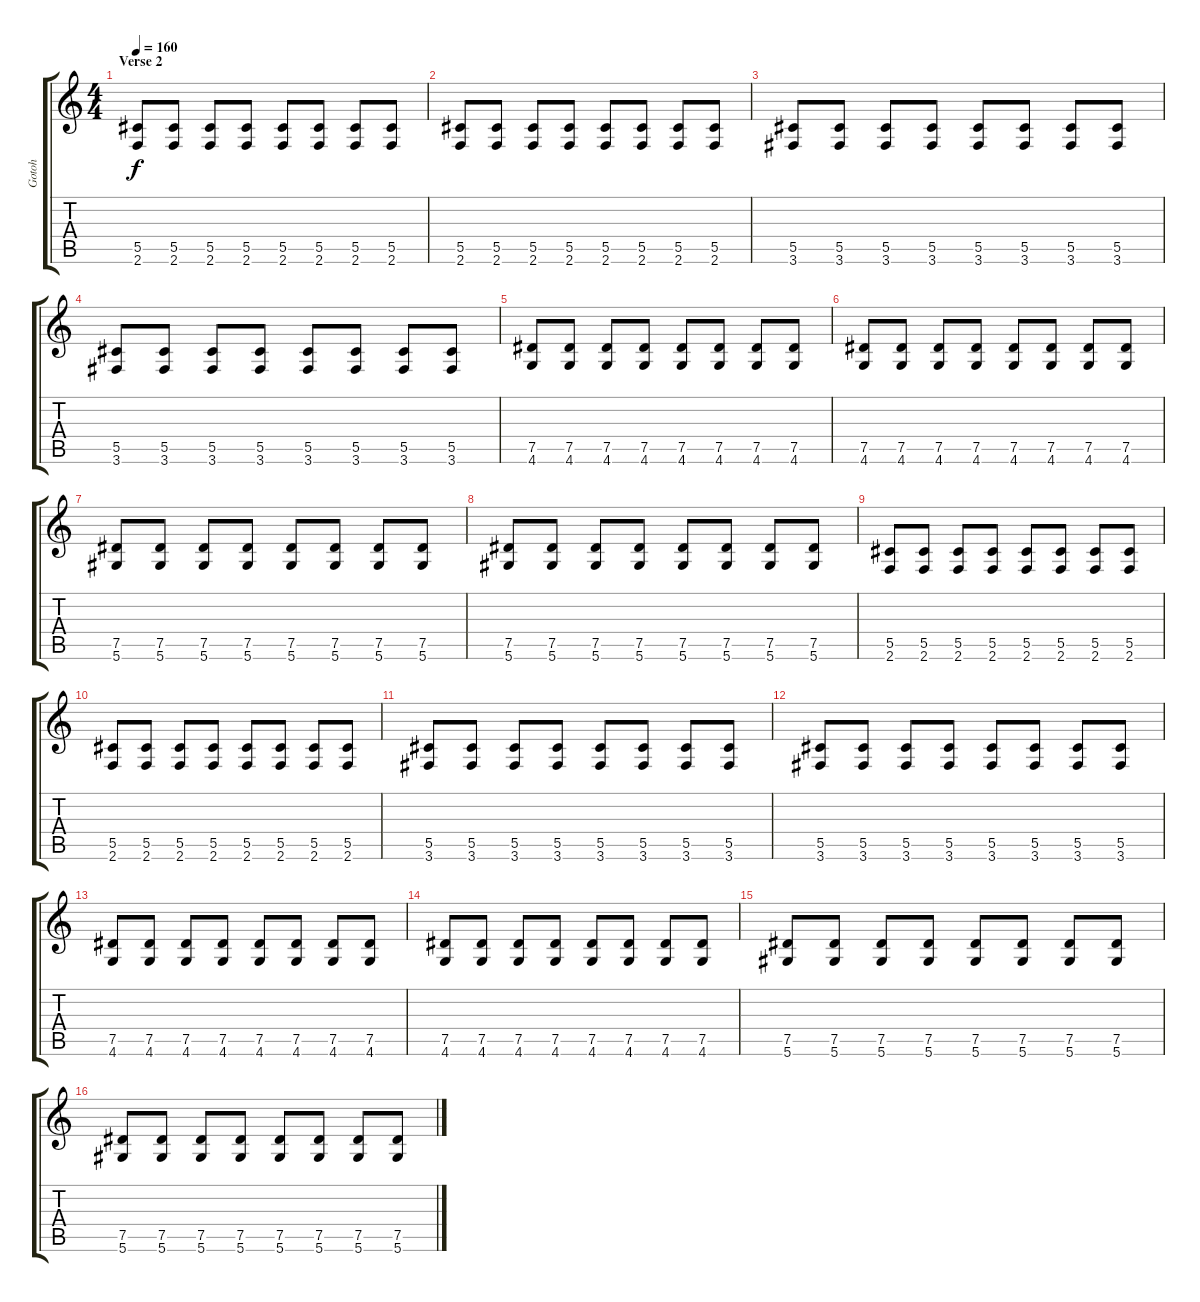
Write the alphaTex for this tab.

\track ("Gotoh" "Gotoh") {instrument distortionguitar}
\staff {score tabs}
\tuning (Eb4 Bb3 Gb3 Db3 Ab2 Eb2) {hide}
\ts (4 4)
\section ("" "Verse 2")
\tempo 160
\clef g2
\ks c
(5.5 2.6).8{dy f} (5.5 2.6).8 (5.5 2.6).8 (5.5 2.6).8 (5.5 2.6).8 (5.5 2.6).8 (5.5 2.6).8 (5.5 2.6).8 |
(5.5 2.6).8 (5.5 2.6).8 (5.5 2.6).8 (5.5 2.6).8 (5.5 2.6).8 (5.5 2.6).8 (5.5 2.6).8 (5.5 2.6).8 |
(5.5 3.6).8 (5.5 3.6).8 (5.5 3.6).8 (5.5 3.6).8 (5.5 3.6).8 (5.5 3.6).8 (5.5 3.6).8 (5.5 3.6).8 |
(5.5 3.6).8 (5.5 3.6).8 (5.5 3.6).8 (5.5 3.6).8 (5.5 3.6).8 (5.5 3.6).8 (5.5 3.6).8 (5.5 3.6).8 |
(7.5 4.6).8 (7.5 4.6).8 (7.5 4.6).8 (7.5 4.6).8 (7.5 4.6).8 (7.5 4.6).8 (7.5 4.6).8 (7.5 4.6).8 |
(7.5 4.6).8 (7.5 4.6).8 (7.5 4.6).8 (7.5 4.6).8 (7.5 4.6).8 (7.5 4.6).8 (7.5 4.6).8 (7.5 4.6).8 |
(7.5 5.6).8 (7.5 5.6).8 (7.5 5.6).8 (7.5 5.6).8 (7.5 5.6).8 (7.5 5.6).8 (7.5 5.6).8 (7.5 5.6).8 |
(7.5 5.6).8 (7.5 5.6).8 (7.5 5.6).8 (7.5 5.6).8 (7.5 5.6).8 (7.5 5.6).8 (7.5 5.6).8 (7.5 5.6).8 |
(5.5 2.6).8 (5.5 2.6).8 (5.5 2.6).8 (5.5 2.6).8 (5.5 2.6).8 (5.5 2.6).8 (5.5 2.6).8 (5.5 2.6).8 |
(5.5 2.6).8 (5.5 2.6).8 (5.5 2.6).8 (5.5 2.6).8 (5.5 2.6).8 (5.5 2.6).8 (5.5 2.6).8 (5.5 2.6).8 |
(5.5 3.6).8 (5.5 3.6).8 (5.5 3.6).8 (5.5 3.6).8 (5.5 3.6).8 (5.5 3.6).8 (5.5 3.6).8 (5.5 3.6).8 |
(5.5 3.6).8 (5.5 3.6).8 (5.5 3.6).8 (5.5 3.6).8 (5.5 3.6).8 (5.5 3.6).8 (5.5 3.6).8 (5.5 3.6).8 |
(7.5 4.6).8 (7.5 4.6).8 (7.5 4.6).8 (7.5 4.6).8 (7.5 4.6).8 (7.5 4.6).8 (7.5 4.6).8 (7.5 4.6).8 |
(7.5 4.6).8 (7.5 4.6).8 (7.5 4.6).8 (7.5 4.6).8 (7.5 4.6).8 (7.5 4.6).8 (7.5 4.6).8 (7.5 4.6).8 |
(7.5 5.6).8 (7.5 5.6).8 (7.5 5.6).8 (7.5 5.6).8 (7.5 5.6).8 (7.5 5.6).8 (7.5 5.6).8 (7.5 5.6).8 |
(7.5 5.6).8 (7.5 5.6).8 (7.5 5.6).8 (7.5 5.6).8 (7.5 5.6).8 (7.5 5.6).8 (7.5 5.6).8 (7.5 5.6).8
